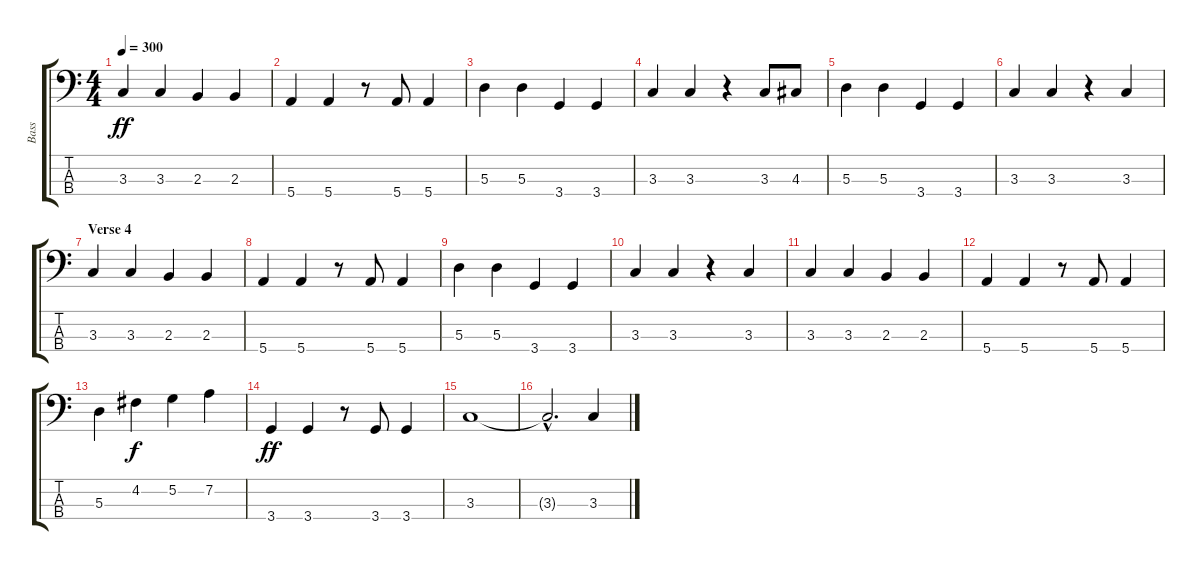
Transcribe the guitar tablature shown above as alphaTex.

\track ("Bass" "Bass") {instrument electricbassfinger}
\staff {score tabs}
\tuning (G2 D2 A1 E1) {hide}
\ts (4 4)
\tempo 300
\clef f4
\ks c
3.3.4{dy ff} 3.3.4 2.3.4 2.3.4 |
5.4.4 5.4.4 r.8 5.4.8 5.4.4 |
5.3.4 5.3.4 3.4.4 3.4.4 |
3.3.4 3.3.4 r.4 3.3.8 4.3.8 |
5.3.4 5.3.4 3.4.4 3.4.4 |
3.3.4 3.3.4 r.4 3.3.4 |
\section ("" "Verse 4")
3.3.4 3.3.4 2.3.4 2.3.4 |
5.4.4 5.4.4 r.8 5.4.8 5.4.4 |
5.3.4 5.3.4 3.4.4 3.4.4 |
3.3.4 3.3.4 r.4 3.3.4 |
3.3.4 3.3.4 2.3.4 2.3.4 |
5.4.4 5.4.4 r.8 5.4.8 5.4.4 |
5.3.4 4.2.4{dy f} 5.2.4 7.2.4 |
3.4.4{dy ff} 3.4.4 r.8 3.4.8 3.4.4 |
3.3.1 |
3.3{hac t}.2{d} 3.3.4
